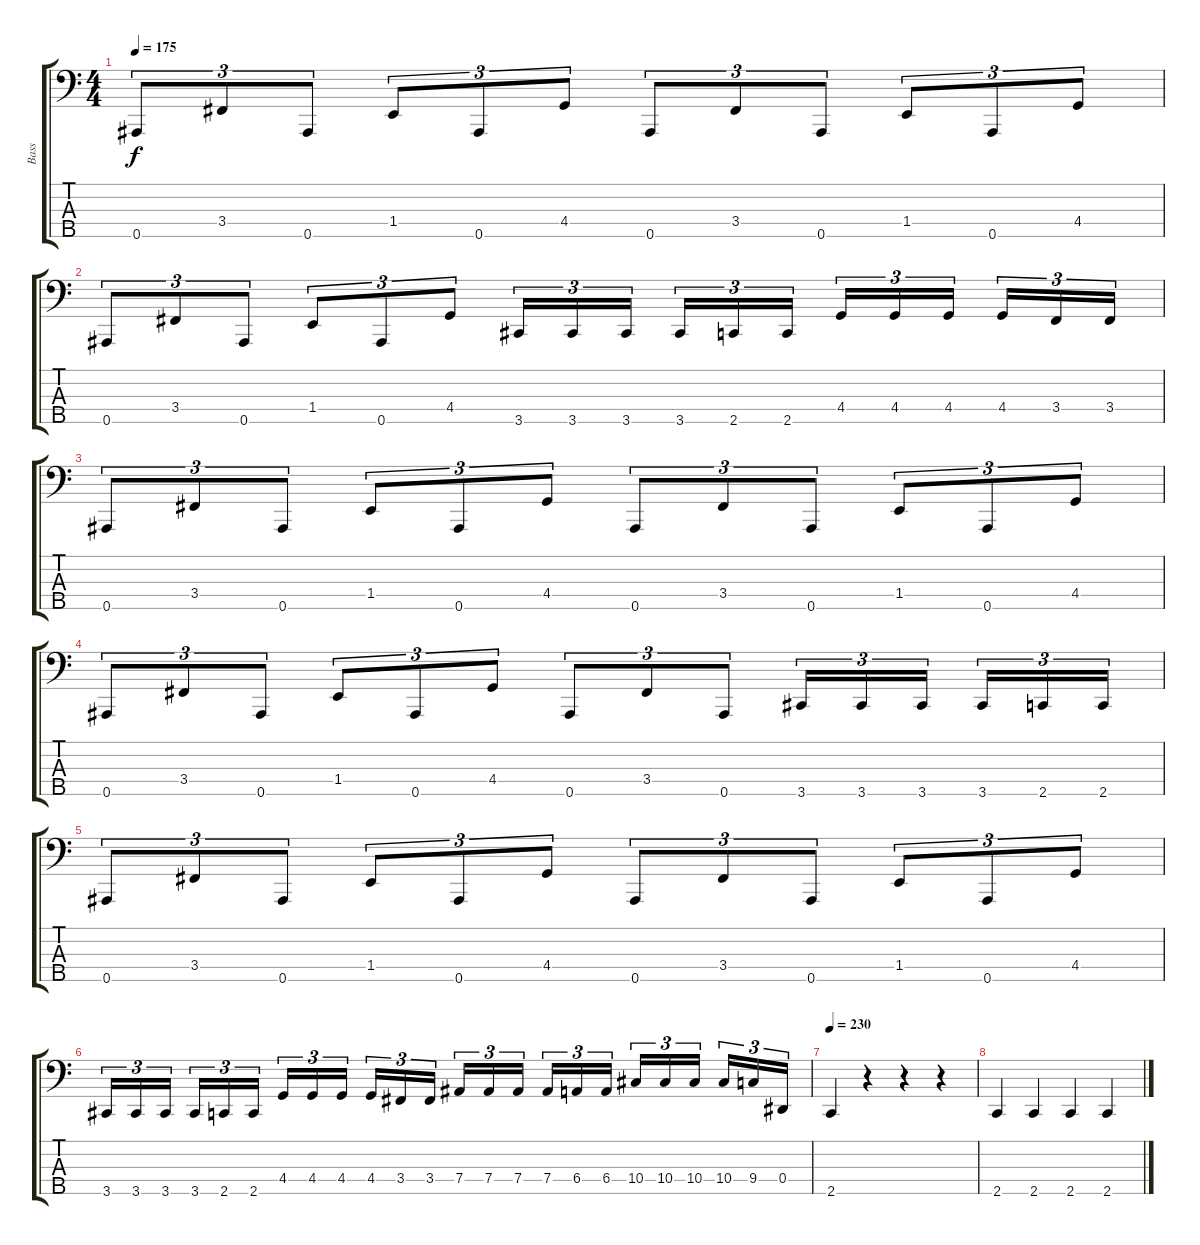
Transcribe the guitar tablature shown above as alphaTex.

\track ("Bass" "Bass") {instrument electricbassfinger}
\staff {score tabs}
\tuning (Gb2 Db2 Ab1 Eb1 Bb0) {hide}
\ts (4 4)
\tempo 175
\clef f4
\ks c
0.5.8{tu (3 2) dy f} 3.4.8{tu (3 2)} 0.5.8{tu (3 2)} 1.4.8{tu (3 2)} 0.5.8{tu (3 2)} 4.4.8{tu (3 2)} 0.5.8{tu (3 2)} 3.4.8{tu (3 2)} 0.5.8{tu (3 2)} 1.4.8{tu (3 2)} 0.5.8{tu (3 2)} 4.4.8{tu (3 2)} |
0.5.8{tu (3 2)} 3.4.8{tu (3 2)} 0.5.8{tu (3 2)} 1.4.8{tu (3 2)} 0.5.8{tu (3 2)} 4.4.8{tu (3 2)} 3.5.16{tu (3 2)} 3.5.16{tu (3 2)} 3.5.16{tu (3 2)} 3.5.16{tu (3 2)} 2.5.16{tu (3 2)} 2.5.16{tu (3 2)} 4.4.16{tu (3 2)} 4.4.16{tu (3 2)} 4.4.16{tu (3 2)} 4.4.16{tu (3 2)} 3.4.16{tu (3 2)} 3.4.16{tu (3 2)} |
0.5.8{tu (3 2)} 3.4.8{tu (3 2)} 0.5.8{tu (3 2)} 1.4.8{tu (3 2)} 0.5.8{tu (3 2)} 4.4.8{tu (3 2)} 0.5.8{tu (3 2)} 3.4.8{tu (3 2)} 0.5.8{tu (3 2)} 1.4.8{tu (3 2)} 0.5.8{tu (3 2)} 4.4.8{tu (3 2)} |
0.5.8{tu (3 2)} 3.4.8{tu (3 2)} 0.5.8{tu (3 2)} 1.4.8{tu (3 2)} 0.5.8{tu (3 2)} 4.4.8{tu (3 2)} 0.5.8{tu (3 2)} 3.4.8{tu (3 2)} 0.5.8{tu (3 2)} 3.5.16{tu (3 2)} 3.5.16{tu (3 2)} 3.5.16{tu (3 2)} 3.5.16{tu (3 2)} 2.5.16{tu (3 2)} 2.5.16{tu (3 2)} |
0.5.8{tu (3 2)} 3.4.8{tu (3 2)} 0.5.8{tu (3 2)} 1.4.8{tu (3 2)} 0.5.8{tu (3 2)} 4.4.8{tu (3 2)} 0.5.8{tu (3 2)} 3.4.8{tu (3 2)} 0.5.8{tu (3 2)} 1.4.8{tu (3 2)} 0.5.8{tu (3 2)} 4.4.8{tu (3 2)} |
3.5.16{tu (3 2)} 3.5.16{tu (3 2)} 3.5.16{tu (3 2)} 3.5.16{tu (3 2)} 2.5.16{tu (3 2)} 2.5.16{tu (3 2)} 4.4.16{tu (3 2)} 4.4.16{tu (3 2)} 4.4.16{tu (3 2)} 4.4.16{tu (3 2)} 3.4.16{tu (3 2)} 3.4.16{tu (3 2)} 7.4.16{tu (3 2)} 7.4.16{tu (3 2)} 7.4.16{tu (3 2)} 7.4.16{tu (3 2)} 6.4.16{tu (3 2)} 6.4.16{tu (3 2)} 10.4.16{tu (3 2)} 10.4.16{tu (3 2)} 10.4.16{tu (3 2)} 10.4.16{tu (3 2)} 9.4.16{tu (3 2)} 0.4.16{tu (3 2)} |
\tempo 230
2.5.4 r.4 r.4 r.4 |
2.5.4 2.5.4 2.5.4 2.5.4
